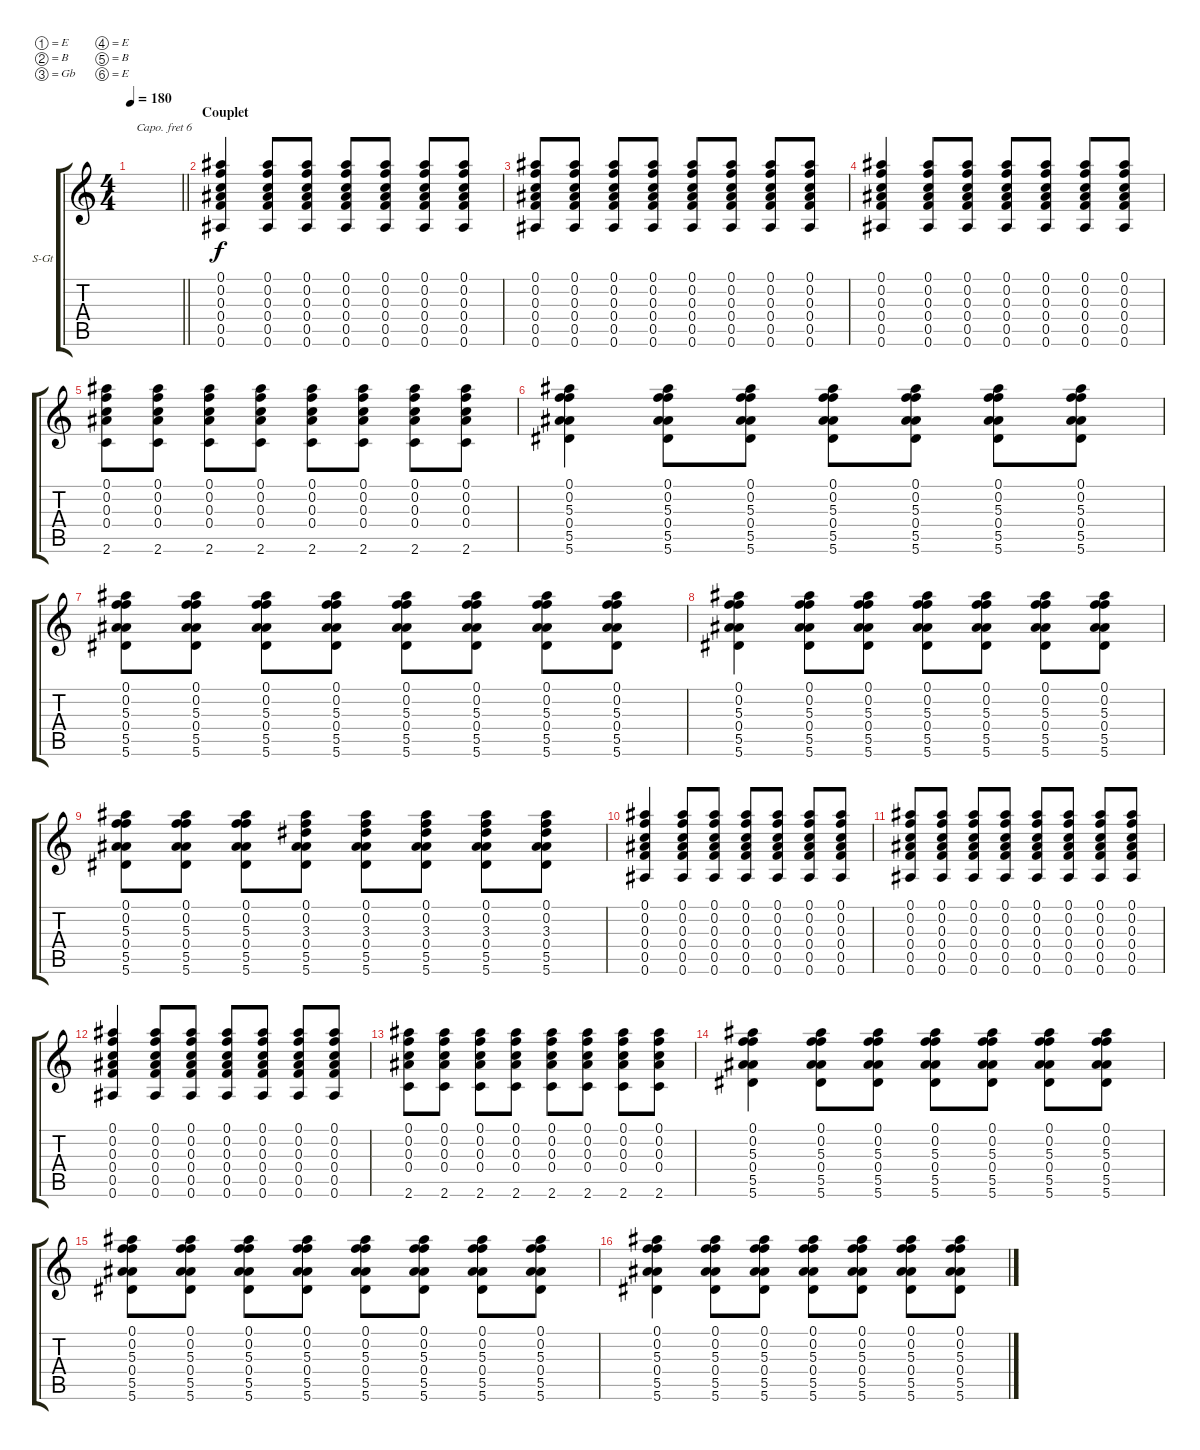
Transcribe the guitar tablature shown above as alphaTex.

\defaultSystemsLayout 4
\bracketExtendMode groupsimilarinstruments
\firstSystemTrackNameOrientation horizontal
\otherSystemsTrackNameOrientation horizontal
\track ("Chris - Steel Guitar Rythm" "S-Gt") {instrument acousticguitarsteel}
\staff {score tabs}
\capo 6
\tuning (E4 B3 Gb3 E3 B2 E2)
\ts (4 4)
\tempo 180
\clef g2
\barLineRight lightlight
\ks c
|
\section ("" "Couplet")
(0.1 0.6 0.5 0.4 0.3 0.2).4 (0.2 0.1 0.6 0.5 0.4 0.3).8 (0.2 0.1 0.6 0.5 0.4 0.3).8 (0.2 0.1 0.6 0.5 0.4 0.3).8 (0.2 0.1 0.6 0.5 0.4 0.3).8 (0.2 0.1 0.6 0.5 0.4 0.3).8 (0.2 0.1 0.6 0.5 0.4 0.3).8 |
(0.2 0.1 0.6 0.5 0.4 0.3).8 (0.2 0.1 0.6 0.5 0.4 0.3).8 (0.2 0.1 0.6 0.5 0.4 0.3).8 (0.2 0.1 0.6 0.5 0.4 0.3).8 (0.2 0.1 0.6 0.5 0.4 0.3).8 (0.2 0.1 0.6 0.5 0.4 0.3).8 (0.2 0.1 0.6 0.5 0.4 0.3).8 (0.2 0.1 0.6 0.5 0.4 0.3).8 |
(0.1 0.6 0.5 0.4 0.3 0.2).4 (0.2 0.1 0.6 0.5 0.4 0.3).8 (0.2 0.1 0.6 0.5 0.4 0.3).8 (0.2 0.1 0.6 0.5 0.4 0.3).8 (0.2 0.1 0.6 0.5 0.4 0.3).8 (0.2 0.1 0.6 0.5 0.4 0.3).8 (0.2 0.1 0.6 0.5 0.4 0.3).8 |
(0.2 0.1 2.6 0.4 0.3).8 (0.2 0.1 2.6 0.4 0.3).8 (0.2 0.1 2.6 0.4 0.3).8 (0.2 0.1 2.6 0.4 0.3).8 (0.2 0.1 2.6 0.4 0.3).8 (0.2 0.1 2.6 0.4 0.3).8 (0.2 0.1 2.6 0.4 0.3).8 (0.2 0.1 2.6 0.4 0.3).8 |
(5.6 5.5 0.4 5.3 0.2 0.1).4 (5.6 5.5 0.4 5.3 0.2 0.1).8 (5.6 5.5 0.4 5.3 0.2 0.1).8 (5.6 5.5 0.4 5.3 0.2 0.1).8 (5.6 5.5 0.4 5.3 0.2 0.1).8 (5.6 5.5 0.4 5.3 0.2 0.1).8 (5.6 5.5 0.4 5.3 0.2 0.1).8 |
(5.6 5.5 0.4 5.3 0.2 0.1).8 (5.6 5.5 0.4 5.3 0.2 0.1).8 (5.6 5.5 0.4 5.3 0.2 0.1).8 (5.6 5.5 0.4 5.3 0.2 0.1).8 (5.6 5.5 0.4 5.3 0.2 0.1).8 (5.6 5.5 0.4 5.3 0.2 0.1).8 (5.6 5.5 0.4 5.3 0.2 0.1).8 (5.6 5.5 0.4 5.3 0.2 0.1).8 |
(5.6 5.5 0.4 5.3 0.2 0.1).4 (5.6 5.5 0.4 5.3 0.2 0.1).8 (5.6 5.5 0.4 5.3 0.2 0.1).8 (5.6 5.5 0.4 5.3 0.2 0.1).8 (5.6 5.5 0.4 5.3 0.2 0.1).8 (5.6 5.5 0.4 5.3 0.2 0.1).8 (5.6 5.5 0.4 5.3 0.2 0.1).8 |
(5.6 5.5 0.4 5.3 0.2 0.1).8 (5.6 5.5 0.4 5.3 0.2 0.1).8 (5.6 5.5 0.4 5.3 0.2 0.1).8 (5.6 5.5 0.4 3.3 0.2 0.1).8 (5.6 5.5 0.4 3.3 0.2 0.1).8 (5.6 5.5 0.4 3.3 0.2 0.1).8 (5.6 5.5 0.4 3.3 0.2 0.1).8 (5.6 5.5 0.4 3.3 0.2 0.1).8 |
(0.1 0.6 0.5 0.4 0.3 0.2).4 (0.2 0.1 0.6 0.5 0.4 0.3).8 (0.2 0.1 0.6 0.5 0.4 0.3).8 (0.2 0.1 0.6 0.5 0.4 0.3).8 (0.2 0.1 0.6 0.5 0.4 0.3).8 (0.2 0.1 0.6 0.5 0.4 0.3).8 (0.2 0.1 0.6 0.5 0.4 0.3).8 |
(0.2 0.1 0.6 0.5 0.4 0.3).8 (0.2 0.1 0.6 0.5 0.4 0.3).8 (0.2 0.1 0.6 0.5 0.4 0.3).8 (0.2 0.1 0.6 0.5 0.4 0.3).8 (0.2 0.1 0.6 0.5 0.4 0.3).8 (0.2 0.1 0.6 0.5 0.4 0.3).8 (0.2 0.1 0.6 0.5 0.4 0.3).8 (0.2 0.1 0.6 0.5 0.4 0.3).8 |
(0.1 0.6 0.5 0.4 0.3 0.2).4 (0.2 0.1 0.6 0.5 0.4 0.3).8 (0.2 0.1 0.6 0.5 0.4 0.3).8 (0.2 0.1 0.6 0.5 0.4 0.3).8 (0.2 0.1 0.6 0.5 0.4 0.3).8 (0.2 0.1 0.6 0.5 0.4 0.3).8 (0.2 0.1 0.6 0.5 0.4 0.3).8 |
(0.2 0.1 2.6 0.4 0.3).8 (0.2 0.1 2.6 0.4 0.3).8 (0.2 0.1 2.6 0.4 0.3).8 (0.2 0.1 2.6 0.4 0.3).8 (0.2 0.1 2.6 0.4 0.3).8 (0.2 0.1 2.6 0.4 0.3).8 (0.2 0.1 2.6 0.4 0.3).8 (0.2 0.1 2.6 0.4 0.3).8 |
(5.6 5.5 0.4 5.3 0.2 0.1).4 (5.6 5.5 0.4 5.3 0.2 0.1).8 (5.6 5.5 0.4 5.3 0.2 0.1).8 (5.6 5.5 0.4 5.3 0.2 0.1).8 (5.6 5.5 0.4 5.3 0.2 0.1).8 (5.6 5.5 0.4 5.3 0.2 0.1).8 (5.6 5.5 0.4 5.3 0.2 0.1).8 |
(5.6 5.5 0.4 5.3 0.2 0.1).8 (5.6 5.5 0.4 5.3 0.2 0.1).8 (5.6 5.5 0.4 5.3 0.2 0.1).8 (5.6 5.5 0.4 5.3 0.2 0.1).8 (5.6 5.5 0.4 5.3 0.2 0.1).8 (5.6 5.5 0.4 5.3 0.2 0.1).8 (5.6 5.5 0.4 5.3 0.2 0.1).8 (5.6 5.5 0.4 5.3 0.2 0.1).8 |
(5.6 5.5 0.4 5.3 0.2 0.1).4 (5.6 5.5 0.4 5.3 0.2 0.1).8 (5.6 5.5 0.4 5.3 0.2 0.1).8 (5.6 5.5 0.4 5.3 0.2 0.1).8 (5.6 5.5 0.4 5.3 0.2 0.1).8 (5.6 5.5 0.4 5.3 0.2 0.1).8 (5.6 5.5 0.4 5.3 0.2 0.1).8
